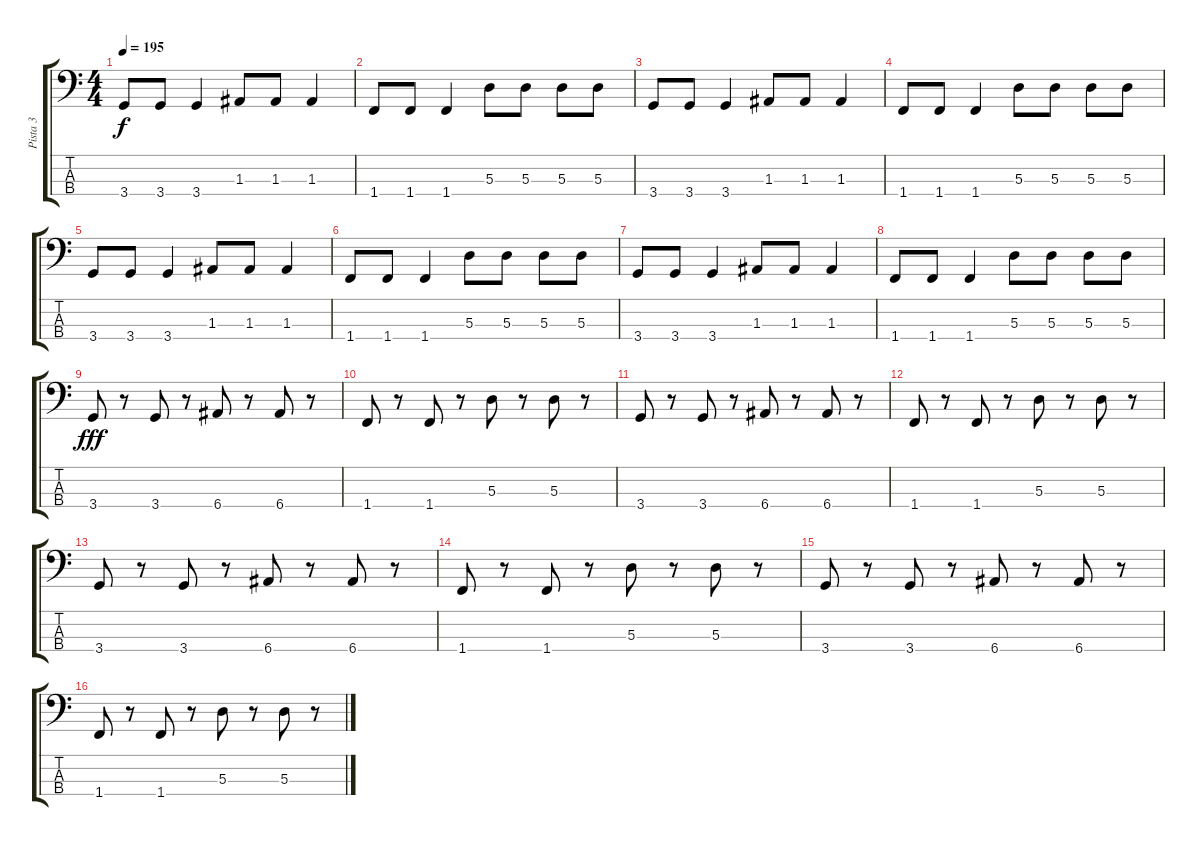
\track ("Pista 3" "Pista 3") {instrument electricbasspick}
\staff {score tabs}
\tuning (G2 D2 A1 E1) {hide}
\ts (4 4)
\tempo 195
\clef f4
\ks c
3.4.8{dy f} 3.4.8 3.4.4 1.3.8 1.3.8 1.3.4 |
1.4.8 1.4.8 1.4.4 5.3.8 5.3.8 5.3.8 5.3.8 |
3.4.8 3.4.8 3.4.4 1.3.8 1.3.8 1.3.4 |
1.4.8 1.4.8 1.4.4 5.3.8 5.3.8 5.3.8 5.3.8 |
3.4.8 3.4.8 3.4.4 1.3.8 1.3.8 1.3.4 |
1.4.8 1.4.8 1.4.4 5.3.8 5.3.8 5.3.8 5.3.8 |
3.4.8 3.4.8 3.4.4 1.3.8 1.3.8 1.3.4 |
1.4.8 1.4.8 1.4.4 5.3.8 5.3.8 5.3.8 5.3.8 |
3.4.8{dy fff} r.8 3.4.8 r.8 6.4.8 r.8 6.4.8 r.8 |
1.4.8 r.8 1.4.8 r.8 5.3.8 r.8 5.3.8 r.8 |
3.4.8 r.8 3.4.8 r.8 6.4.8 r.8 6.4.8 r.8 |
1.4.8 r.8 1.4.8 r.8 5.3.8 r.8 5.3.8 r.8 |
3.4.8 r.8 3.4.8 r.8 6.4.8 r.8 6.4.8 r.8 |
1.4.8 r.8 1.4.8 r.8 5.3.8 r.8 5.3.8 r.8 |
3.4.8 r.8 3.4.8 r.8 6.4.8 r.8 6.4.8 r.8 |
1.4.8 r.8 1.4.8 r.8 5.3.8 r.8 5.3.8 r.8
